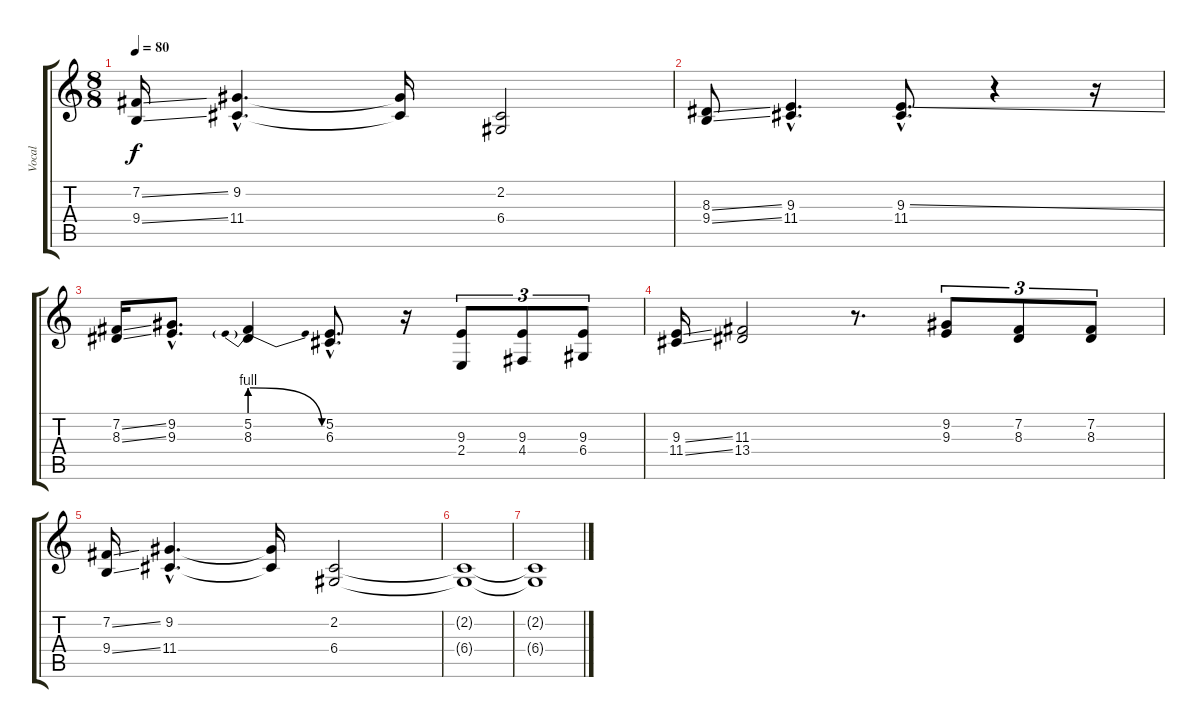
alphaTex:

\track ("Vocal" "Vocal") {instrument cello}
\staff {score tabs}
\tuning (E4 B3 G3 D3 A2 E2) {hide}
\ts (8 8)
\tempo 80
\clef g2
\ks c
(7.2{ss} 9.4{ss}).16{dy f} (9.2{hac} 11.4{hac}).4{d} (9.2{t} 11.4{t}).16 (2.2 6.4).2 |
(8.3{ss} 9.4{ss}).8 (9.3{hac} 11.4{hac}).4{d} (9.3{ss hac} 11.4{hac}).8{d} r.4 r.16 |
(7.2{ss} 8.3{ss}).16 (9.2{hac} 9.3{hac}).8{d} (5.2{be (prebendrelease 0 4 60 0)} 8.3).4 (5.2{hac} 6.3{hac}).8{d} r.16 (9.3 2.4).8{tu (3 2)} (9.3 4.4).8{tu (3 2)} (9.3 6.4).8{tu (3 2)} |
(9.3{ss} 11.4{ss}).16 (11.3 13.4).2 r.8{d} (9.2 9.3).8{tu (3 2)} (7.2 8.3).8{tu (3 2)} (7.2 8.3).8{tu (3 2)} |
(7.2{ss} 9.4{ss}).16 (9.2{hac} 11.4{hac}).4{d} (9.2{t} 11.4{t}).16 (2.2 6.4).2{volume 0} |
(2.2{t} 6.4{t}).1 |
(2.2{t} 6.4{t}).1
